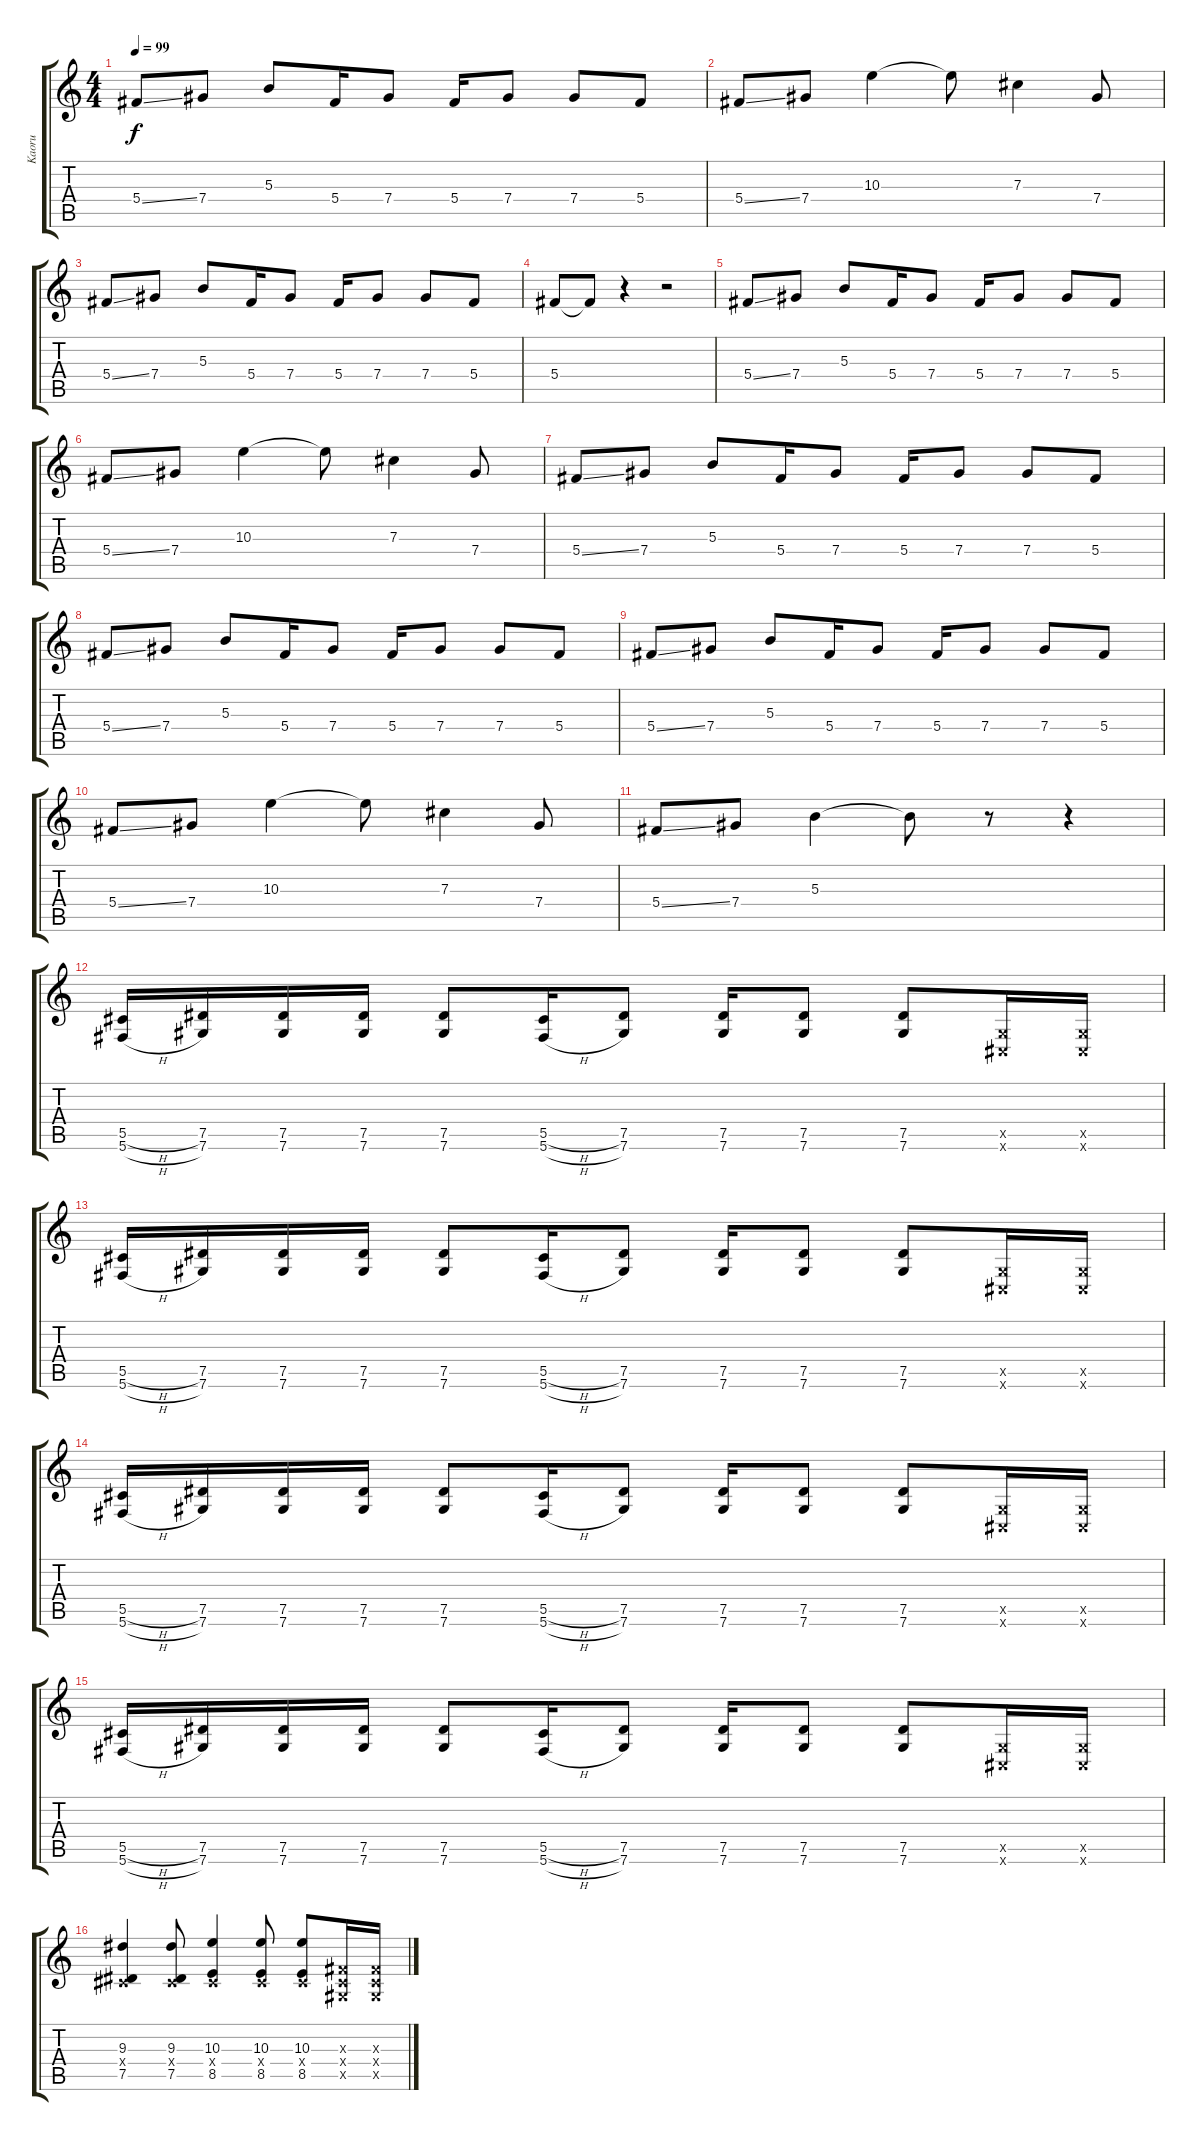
\track ("Kaoru" "Kaoru") {instrument electricguitarjazz}
\staff {score tabs}
\tuning (Eb4 Bb3 Gb3 Db3 Ab2 Db2) {hide}
\ts (4 4)
\tempo 99
\clef g2
\ks c
5.4{ss}.8{dy f} 7.4.8 5.3.8 5.4.16 7.4.8 5.4.16 7.4.8 7.4.8 5.4.8 |
5.4{ss}.8 7.4.8 10.3.4 10.3{t}.8 7.3.4 7.4.8 |
5.4{ss}.8 7.4.8 5.3.8 5.4.16 7.4.8 5.4.16 7.4.8 7.4.8 5.4.8 |
5.4.8 5.4{t}.8 r.4 r.2 |
5.4{ss}.8 7.4.8 5.3.8 5.4.16 7.4.8 5.4.16 7.4.8 7.4.8 5.4.8 |
5.4{ss}.8 7.4.8 10.3.4 10.3{t}.8 7.3.4 7.4.8 |
5.4{ss}.8 7.4.8 5.3.8 5.4.16 7.4.8 5.4.16 7.4.8 7.4.8 5.4.8 |
5.4{ss}.8 7.4.8 5.3.8 5.4.16 7.4.8 5.4.16 7.4.8 7.4.8 5.4.8 |
5.4{ss}.8 7.4.8 5.3.8 5.4.16 7.4.8 5.4.16 7.4.8 7.4.8 5.4.8 |
5.4{ss}.8 7.4.8 10.3.4 10.3{t}.8 7.3.4 7.4.8 |
5.4{ss}.8 7.4.8 5.3.4 5.3{t}.8 r.8 r.4 |
(5.5{h} 5.6{h}).16{volume 9 balance 1 instrument distortionguitar} (7.5 7.6).16 (7.5 7.6).16 (7.5 7.6).16 (7.5 7.6).8 (5.5{h} 5.6{h}).16 (7.5 7.6).8 (7.5 7.6).16 (7.5 7.6).8 (7.5 7.6).8 (0.5{x} 0.6{x}).16 (0.5{x} 0.6{x}).16 |
(5.5{h} 5.6{h}).16 (7.5 7.6).16 (7.5 7.6).16 (7.5 7.6).16 (7.5 7.6).8 (5.5{h} 5.6{h}).16 (7.5 7.6).8 (7.5 7.6).16 (7.5 7.6).8 (7.5 7.6).8 (0.5{x} 0.6{x}).16 (0.5{x} 0.6{x}).16 |
(5.5{h} 5.6{h}).16 (7.5 7.6).16 (7.5 7.6).16 (7.5 7.6).16 (7.5 7.6).8 (5.5{h} 5.6{h}).16 (7.5 7.6).8 (7.5 7.6).16 (7.5 7.6).8 (7.5 7.6).8 (0.5{x} 0.6{x}).16 (0.5{x} 0.6{x}).16 |
(5.5{h} 5.6{h}).16 (7.5 7.6).16 (7.5 7.6).16 (7.5 7.6).16 (7.5 7.6).8 (5.5{h} 5.6{h}).16 (7.5 7.6).8 (7.5 7.6).16 (7.5 7.6).8 (7.5 7.6).8 (0.5{x} 0.6{x}).16 (0.5{x} 0.6{x}).16 |
(9.3 0.4{x} 7.5).4{volume 7 instrument overdrivenguitar} (9.3 0.4{x} 7.5).8 (10.3 0.4{x} 8.5).4 (10.3 0.4{x} 8.5).8 (10.3 0.4{x} 8.5).8 (0.3{x} 0.4{x} 0.5{x}).16 (0.3{x} 0.4{x} 0.5{x}).16
